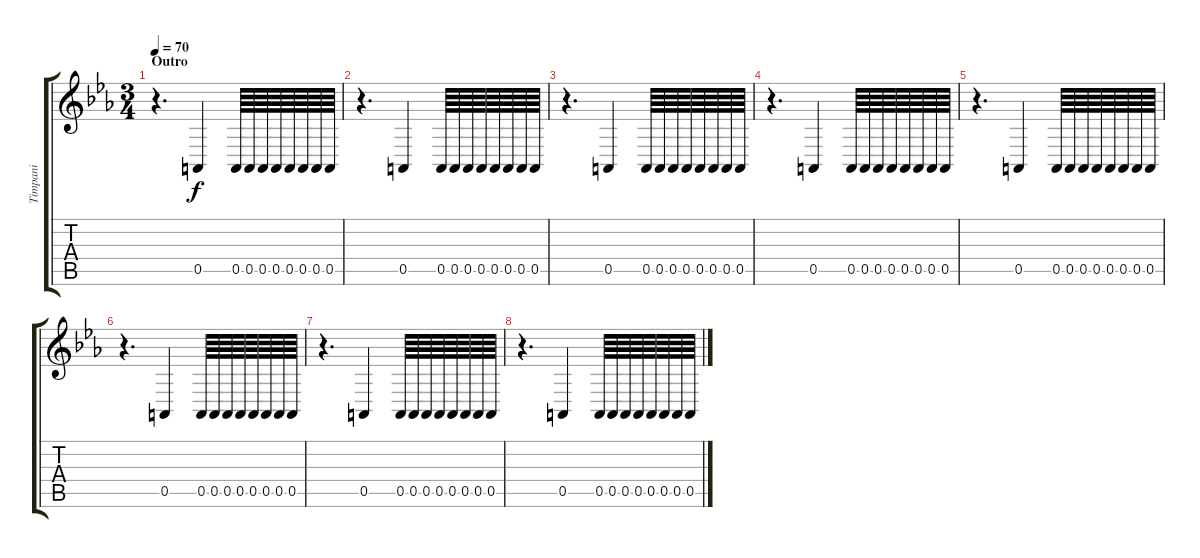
\track ("Timpani" "Timpani") {instrument timpani}
\staff {score tabs}
\tuning (E4 B3 G3 D3 A2 E2) {hide}
\ts (3 4)
\section ("" "Outro")
\tempo 70
\clef g2
\ks cminor
r.4{d dy f} 0.5.4 0.5.64 0.5.64 0.5.64 0.5.64 0.5.64 0.5.64 0.5.64 0.5.64 |
r.4{d} 0.5.4 0.5.64 0.5.64 0.5.64 0.5.64 0.5.64 0.5.64 0.5.64 0.5.64 |
r.4{d} 0.5.4 0.5.64 0.5.64 0.5.64 0.5.64 0.5.64 0.5.64 0.5.64 0.5.64 |
r.4{d} 0.5.4 0.5.64 0.5.64 0.5.64 0.5.64 0.5.64 0.5.64 0.5.64 0.5.64 |
r.4{d} 0.5.4 0.5.64 0.5.64 0.5.64 0.5.64 0.5.64 0.5.64 0.5.64 0.5.64 |
r.4{d} 0.5.4 0.5.64 0.5.64 0.5.64 0.5.64 0.5.64 0.5.64 0.5.64 0.5.64 |
r.4{d} 0.5.4 0.5.64 0.5.64 0.5.64 0.5.64 0.5.64 0.5.64 0.5.64 0.5.64 |
r.4{d} 0.5.4 0.5.64 0.5.64 0.5.64 0.5.64 0.5.64 0.5.64 0.5.64 0.5.64
